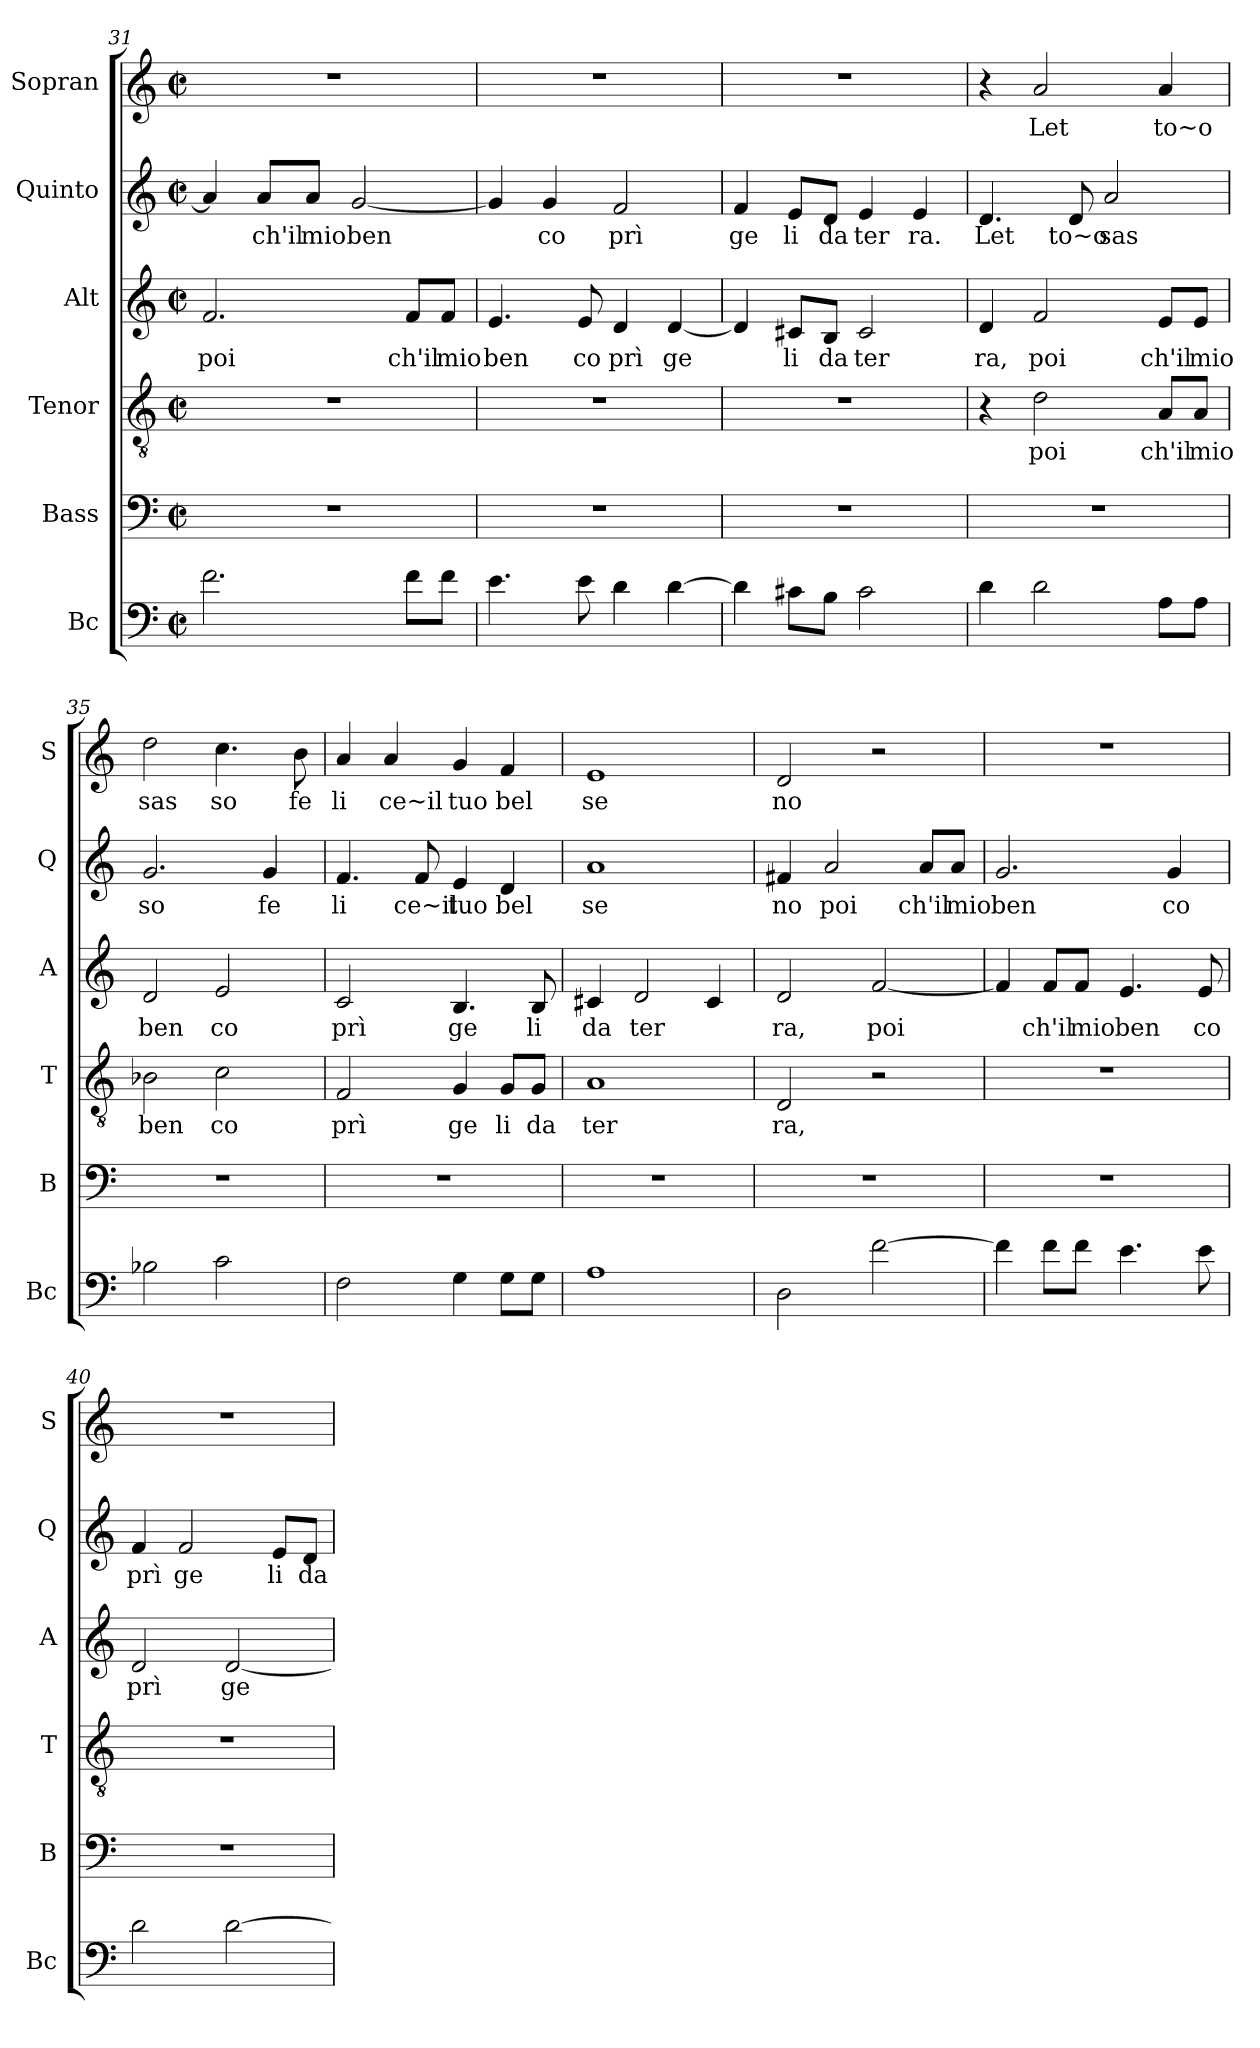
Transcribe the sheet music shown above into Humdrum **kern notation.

**kern	**kern	**kern	**text	**kern	**text	**kern	**text	**kern	**text
*part6	*part5	*part4	*part4	*part3	*part3	*part2	*part2	*part1	*part1
*staff6	*staff5	*staff4	*staff4	*staff3	*staff3	*staff2	*staff2	*staff1	*staff1
*I"Bc	*I"Bass	*I"Tenor	*	*I"Alt	*	*I"Quinto	*	*I"Sopran	*
*I'Bc	*I'B	*I'T	*	*I'A	*	*I'Q	*	*I'S	*
*clefF4	*clefF4	*clefGv2	*	*clefG2	*	*clefG2	*	*clefG2	*
*k[]	*k[]	*k[]	*	*k[]	*	*k[]	*	*k[]	*
*M2/2	*M2/2	*M2/2	*	*M2/2	*	*M2/2	*	*M2/2	*
*met(c|)	*met(c|)	*met(c|)	*	*met(c|)	*	*met(c|)	*	*met(c|)	*
=31	=31	=31	=31	=31	=31	=31	=31	=31	=31
!	!	!	!	!	!LO:LY:b	!	!	!	!
2.f\	1r	1r	.	2.f/	poi	4a/]	.	1r	.
!	!	!	!	!	!	!	!LO:LY:b	!	!
.	.	.	.	.	.	8a/L	ch'il	.	.
!	!	!	!	!	!	!	!LO:LY:b	!	!
.	.	.	.	.	.	8a/J	mio	.	.
!	!	!	!	!	!	!	!LO:LY:b	!	!
.	.	.	.	.	.	[2g/	ben	.	.
!	!	!	!	!	!LO:LY:b	!	!	!	!
8f\L	.	.	.	8f/L	ch'il	.	.	.	.
!	!	!	!	!	!LO:LY:b	!	!	!	!
8f\J	.	.	.	8f/J	mio	.	.	.	.
=32	=32	=32	=32	=32	=32	=32	=32	=32	=32
!	!	!	!	!	!LO:LY:b	!	!	!	!
4.e\	1r	1r	.	4.e/	ben	4g/]	.	1r	.
!	!	!	!	!	!	!	!LO:LY:b	!	!
.	.	.	.	.	.	4g/	co	.	.
!	!	!	!	!	!LO:LY:b	!	!	!	!
8e\	.	.	.	8e/	co	.	.	.	.
!	!	!	!	!	!LO:LY:b	!	!LO:LY:b	!	!
4d\	.	.	.	4d/	prì	2f/	prì	.	.
!	!	!	!	!	!LO:LY:b	!	!	!	!
[4d\	.	.	.	[4d/	ge	.	.	.	.
!!LO:LB:g=z
=33	=33	=33	=33	=33	=33	=33	=33	=33	=33
!	!	!	!	!	!	!	!LO:LY:b	!	!
4d\]	1r	1r	.	4d/]	.	4f/	ge	1r	.
!	!	!	!	!	!LO:LY:b	!	!LO:LY:b	!	!
8c#X\L	.	.	.	8c#X/L	li	8e/L	li	.	.
!	!	!	!	!	!LO:LY:b	!	!LO:LY:b	!	!
8B\J	.	.	.	8B/J	da	8d/J	da	.	.
!	!	!	!	!	!LO:LY:b	!	!LO:LY:b	!	!
2c#\	.	.	.	2c#/	ter	4e/	ter	.	.
!	!	!	!	!	!	!	!LO:LY:b	!	!
.	.	.	.	.	.	4e/	ra.	.	.
=34	=34	=34	=34	=34	=34	=34	=34	=34	=34
!	!	!	!	!	!LO:LY:b	!	!LO:LY:b	!	!
4d\	1r	4r	.	4d/	ra,	4.d/	Let	4r	.
!	!	!	!LO:LY:b	!	!LO:LY:b	!	!	!	!LO:LY:b
2d\	.	2d\	poi	2f/	poi	.	.	2a/	Let
!	!	!	!	!	!	!	!LO:LY:b	!	!
.	.	.	.	.	.	8d/	to~o	.	.
!	!	!	!	!	!	!	!LO:LY:b	!	!
.	.	.	.	.	.	2a/	sas	.	.
!	!	!	!LO:LY:b	!	!LO:LY:b	!	!	!	!LO:LY:b
8A\L	.	8A/L	ch'il	8e/L	ch'il	.	.	4a/	to~o
!	!	!	!LO:LY:b	!	!LO:LY:b	!	!	!	!
8A\J	.	8A/J	mio	8e/J	mio	.	.	.	.
=35	=35	=35	=35	=35	=35	=35	=35	=35	=35
!	!	!	!LO:LY:b	!	!LO:LY:b	!	!LO:LY:b	!	!LO:LY:b
2B-X\	1r	2B-X\	ben	2d/	ben	2.g/	so	2dd\	sas
!	!	!	!LO:LY:b	!	!LO:LY:b	!	!	!	!LO:LY:b
2c\	.	2c\	co	2e/	co	.	.	4.cc\	so
!	!	!	!	!	!	!	!LO:LY:b	!	!
.	.	.	.	.	.	4g/	fe	.	.
!	!	!	!	!	!	!	!	!	!LO:LY:b
.	.	.	.	.	.	.	.	8b\	fe
=36	=36	=36	=36	=36	=36	=36	=36	=36	=36
!	!	!	!LO:LY:b	!	!LO:LY:b	!	!LO:LY:b	!	!LO:LY:b
2F\	1r	2F/	prì	2c/	prì	4.f/	li	4a/	li
!	!	!	!	!	!	!	!	!	!LO:LY:b
.	.	.	.	.	.	.	.	4a/	ce~il
!	!	!	!	!	!	!	!LO:LY:b	!	!
.	.	.	.	.	.	8f/	ce~il	.	.
!	!	!	!LO:LY:b	!	!LO:LY:b	!	!LO:LY:b	!	!LO:LY:b
4G\	.	4G/	ge	4.B/	ge	4e/	tuo	4g/	tuo
!	!	!	!LO:LY:b	!	!	!	!LO:LY:b	!	!LO:LY:b
8G\L	.	8G/L	li	.	.	4d/	bel	4f/	bel
!	!	!	!LO:LY:b	!	!LO:LY:b	!	!	!	!
8G\J	.	8G/J	da	8B/	li	.	.	.	.
=37	=37	=37	=37	=37	=37	=37	=37	=37	=37
!	!	!	!LO:LY:b	!	!LO:LY:b	!	!LO:LY:b	!	!LO:LY:b
1A	1r	1A	ter	4c#X/	da	1a	se	1e	se
!	!	!	!	!	!LO:LY:b	!	!	!	!
.	.	.	.	2d/	ter	.	.	.	.
.	.	.	.	4c#/	.	.	.	.	.
!!LO:PB:g=z
=38	=38	=38	=38	=38	=38	=38	=38	=38	=38
!	!	!	!LO:LY:b	!	!LO:LY:b	!	!LO:LY:b	!	!LO:LY:b
2D\	1r	2D/	ra,	2d/	ra,	4f#X/	no	2d/	no
!	!	!	!	!	!	!	!LO:LY:b	!	!
.	.	.	.	.	.	2a/	poi	.	.
!	!	!	!	!	!LO:LY:b	!	!	!	!
[2f\	.	2r	.	[2f/	poi	.	.	2r	.
!	!	!	!	!	!	!	!LO:LY:b	!	!
.	.	.	.	.	.	8a/L	ch'il	.	.
!	!	!	!	!	!	!	!LO:LY:b	!	!
.	.	.	.	.	.	8a/J	mio	.	.
=39	=39	=39	=39	=39	=39	=39	=39	=39	=39
!	!	!	!	!	!	!	!LO:LY:b	!	!
4f\]	1r	1r	.	4f/]	.	2.g/	ben	1r	.
!	!	!	!	!	!LO:LY:b	!	!	!	!
8f\L	.	.	.	8f/L	ch'il	.	.	.	.
!	!	!	!	!	!LO:LY:b	!	!	!	!
8f\J	.	.	.	8f/J	mio	.	.	.	.
!	!	!	!	!	!LO:LY:b	!	!	!	!
4.e\	.	.	.	4.e/	ben	.	.	.	.
!	!	!	!	!	!	!	!LO:LY:b	!	!
.	.	.	.	.	.	4g/	co	.	.
!	!	!	!	!	!LO:LY:b	!	!	!	!
8e\	.	.	.	8e/	co	.	.	.	.
=40	=40	=40	=40	=40	=40	=40	=40	=40	=40
!	!	!	!	!	!LO:LY:b	!	!LO:LY:b	!	!
2d\	1r	1r	.	2d/	prì	4f/	prì	1r	.
!	!	!	!	!	!	!	!LO:LY:b	!	!
.	.	.	.	.	.	2f/	ge	.	.
!	!	!	!	!	!LO:LY:b	!	!	!	!
[2d\	.	.	.	[2d/	ge	.	.	.	.
!	!	!	!	!	!	!	!LO:LY:b	!	!
.	.	.	.	.	.	8e/L	li	.	.
!	!	!	!	!	!	!	!LO:LY:b	!	!
.	.	.	.	.	.	8d/J	da	.	.
=	=	=	=	=	=	=	=	=	=
*-	*-	*-	*-	*-	*-	*-	*-	*-	*-
